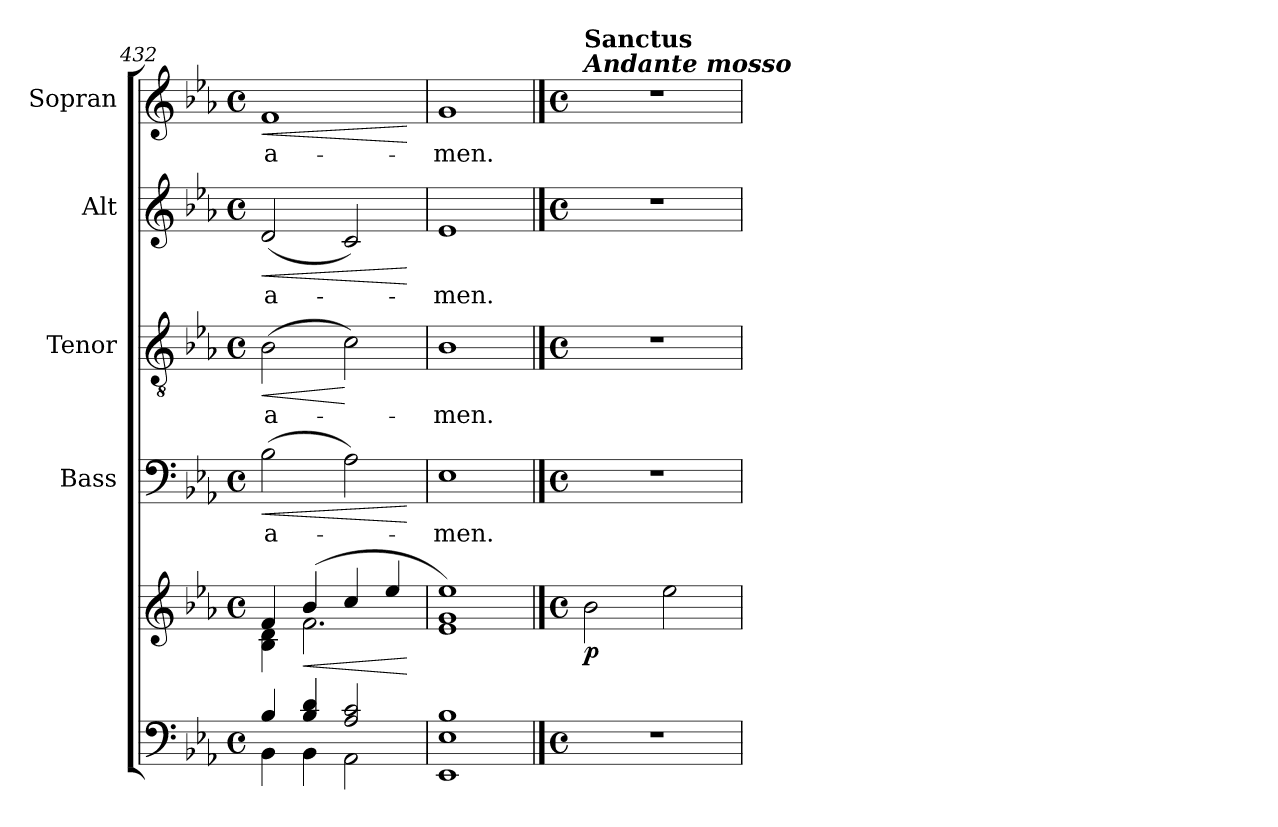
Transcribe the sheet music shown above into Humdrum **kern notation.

**kern	**kern	**dynam	**kern	**text	**dynam	**kern	**text	**dynam	**kern	**text	**dynam	**kern	**text	**dynam
*part5	*part5	*part5	*part4	*part4	*part4	*part3	*part3	*part3	*part2	*part2	*part2	*part1	*part1	*part1
*staff6	*staff5	*staff5/6	*staff4	*staff4	*staff4	*staff3	*staff3	*staff3	*staff2	*staff2	*staff2	*staff1	*staff1	*staff1
*	*	*	*I"Bass	*	*	*I"Tenor	*	*	*I"Alt	*	*	*I"Sopran	*	*
*	*	*	*I'B.	*	*	*I'T.	*	*	*I'A.	*	*	*I'S.	*	*
*clefF4	*clefG2	*	*clefF4	*	*	*clefGv2	*	*	*clefG2	*	*	*clefG2	*	*
*k[b-e-a-]	*k[b-e-a-]	*	*k[b-e-a-]	*	*	*k[b-e-a-]	*	*	*k[b-e-a-]	*	*	*k[b-e-a-]	*	*
*E-:	*E-:	*	*E-:	*	*	*E-:	*	*	*E-:	*	*	*E-:	*	*
*M4/4	*M4/4	*	*M4/4	*	*	*M4/4	*	*	*M4/4	*	*	*M4/4	*	*
*met(c)	*met(c)	*	*met(c)	*	*	*met(c)	*	*	*met(c)	*	*	*met(c)	*	*
=432	=432	=432	=432	=432	=432	=432	=432	=432	=432	=432	=432	=432	=432	=432
*^	*^	*	*	*	*	*	*	*	*	*	*	*	*	*
!	!	!	!	!	!	!LO:LY:b	!LO:HP:b	!	!LO:LY:b	!LO:HP:b	!	!LO:LY:b	!LO:HP:b	!	!LO:LY:b	!LO:HP:b
4B-/	4BB-\	4f/	4B-\ 4d\	.	(>2B-\	a-	<	(>2B-\	a-	<	(<2d/	a-	<	1f	a-	<
!	!	!	!	!LO:HP:b	!	!	!	!	!	!	!	!	!	!	!	!
4B-/ 4d/	4BB-\	(4b-/	2.f\	<	.	.	.	.	.	.	.	.	.	.	.	.
2A-/ 2c/	2AA-\	4cc/	.	.	2A-\)	.	.	2c\)	.	[	2c/)	.	.	.	.	.
.	.	4ee-/	.	.	.	.	.	.	.	.	.	.	.	.	.	.
*v	*v	*	*	*	*	*	*	*	*	*	*	*	*	*	*	*
*	*v	*v	*	*	*	*	*	*	*	*	*	*	*	*	*
.	.	[	.	.	[	.	.	.	.	.	[	.	.	[
=433	=433	=433	=433	=433	=433	=433	=433	=433	=433	=433	=433	=433	=433	=433
*^	*	*	*	*	*	*	*	*	*	*	*	*	*	*
!	!	!	!	!	!LO:LY:b	!	!	!LO:LY:b	!	!	!LO:LY:b	!	!	!LO:LY:b	!
1E- 1B-	1EE-	1e- 1g 1ee-)	.	1E-	-men.	.	1B-	-men.	.	1e-	-men.	.	1g	-men.	.
*v	*v	*	*	*	*	*	*	*	*	*	*	*	*	*	*
!!LO:LB:g=z
==434	==434	==434	==434	==434	==434	==434	==434	==434	==434	==434	==434	==434	==434	==434
*M4/4	*M4/4	*	*M4/4	*	*	*M4/4	*	*	*M4/4	*	*	*M4/4	*	*
*met(c)	*met(c)	*	*met(c)	*	*	*met(c)	*	*	*met(c)	*	*	*met(c)	*	*
*^	*	*	*	*	*	*	*	*	*	*	*	*	*	*
!	!	!	!	!	!	!	!	!	!	!	!	!	!LO:TX:a:Bi:t=Andante mosso	!	!
!	!	!	!	!	!	!	!	!	!	!	!	!	!LO:TX:a:B:t=Sanctus	!	!
!	!	!	!LO:DY:b	!	!	!	!	!	!	!	!	!	!	!	!
*v	*v	*	*	*	*	*	*	*	*	*	*	*	*	*	*
1r	2b-\	p	1r	.	.	1r	.	.	1r	.	.	1r	.	.
.	2ee-\	.	.	.	.	.	.	.	.	.	.	.	.	.
=	=	=	=	=	=	=	=	=	=	=	=	=	=	=
*-	*-	*-	*-	*-	*-	*-	*-	*-	*-	*-	*-	*-	*-	*-
